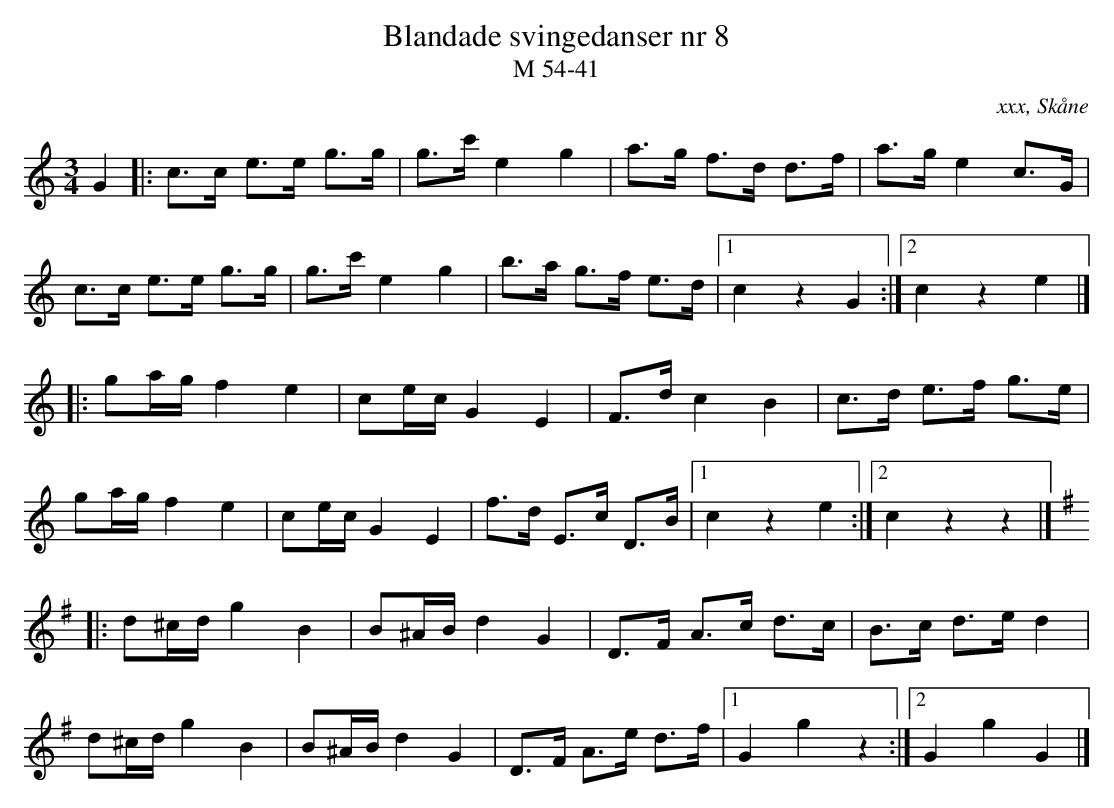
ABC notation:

X:1
T:Blandade svingedanser nr 8
T:M 54-41
O:xxx, Skåne
M:3/4
L:1/8
Q:108
K:C
G2 |: c>c e>e g>g | g>c' e2 g2 | a>g f>d d>f | a>g e2 c>G |
c>c e>e g>g | g>c' e2 g2 | b>a g>f e>d |1 c2 z2 G2 :|2 c2 z2 e2 |]
|: ga/g/ f2 e2 | ce/c/G2 E2 | F>d c2 B2 | c>d e>f g>e |
ga/g/ f2 e2 | ce/c/G2 E2 | f>d E>c D>B |1 c2 z2 e2 :|2 c2 z2 z2 |]
[K:G] |: d^c/d/ g2 B2 | B^A/B/ d2 G2 | D>F A>c d>c | B>c d>e d2 |
d^c/d/ g2 B2 | B^A/B/ d2 G2 | D>F A>e d>f |1 G2 g2 z2 :|2 G2 g2 G2 |]
